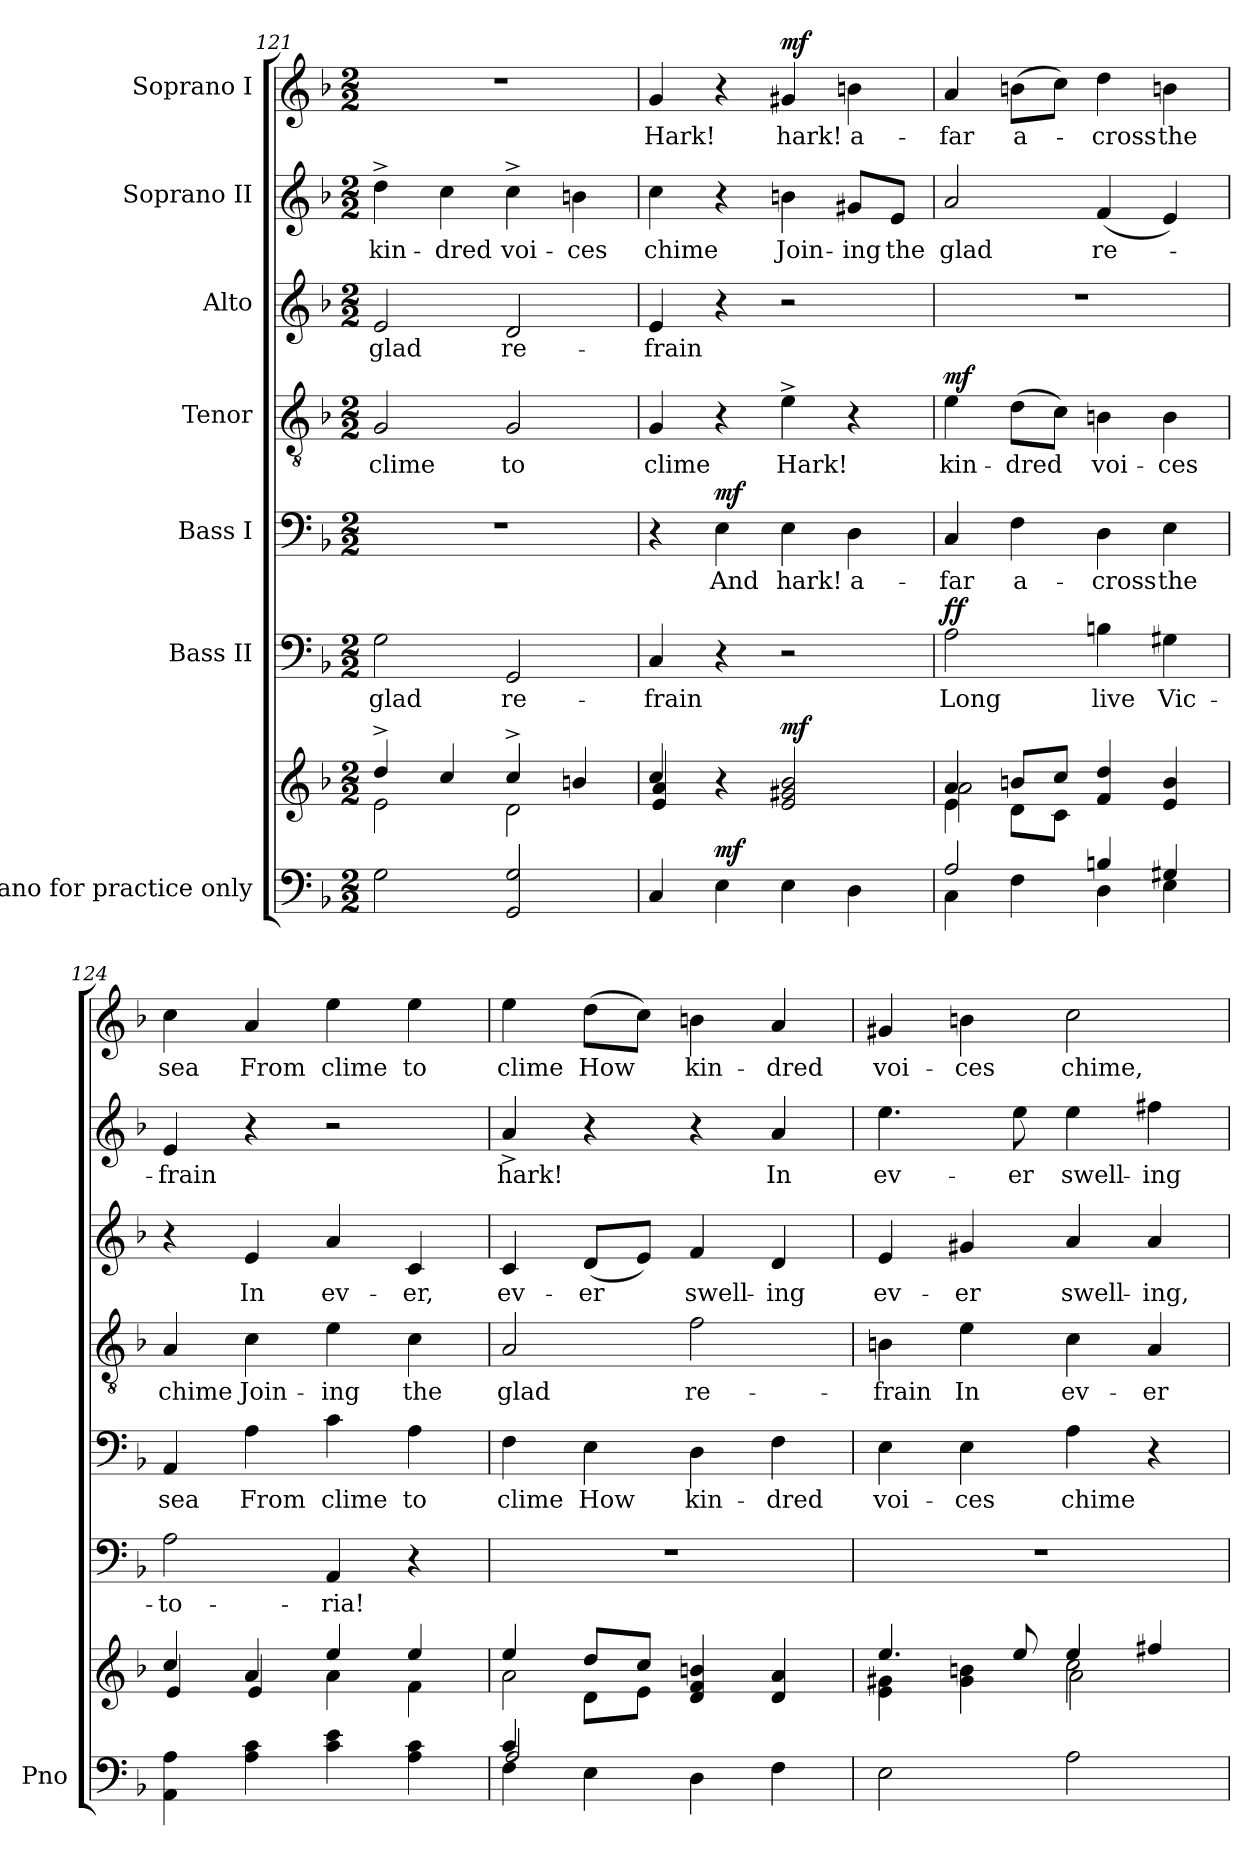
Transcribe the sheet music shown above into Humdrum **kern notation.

**kern	**kern	**dynam	**kern	**text	**dynam	**kern	**text	**dynam	**kern	**text	**dynam	**kern	**text	**kern	**text	**kern	**text	**dynam
*part7	*part7	*part7	*part6	*part6	*part6	*part5	*part5	*part5	*part4	*part4	*part4	*part3	*part3	*part2	*part2	*part1	*part1	*part1
*staff8	*staff7	*staff7/8	*staff6	*staff6	*staff6	*staff5	*staff5	*staff5	*staff4	*staff4	*staff4	*staff3	*staff3	*staff2	*staff2	*staff1	*staff1	*staff1
*I"Piano for practice only	*	*	*I"Bass II	*	*	*I"Bass I	*	*	*I"Tenor	*	*	*I"Alto	*	*I"Soprano II	*	*I"Soprano I	*	*
*I'Pno	*	*	*	*	*	*	*	*	*	*	*	*	*	*	*	*	*	*
*clefF4	*clefG2	*	*clefF4	*	*	*clefF4	*	*	*clefGv2	*	*	*clefG2	*	*clefG2	*	*clefG2	*	*
*k[b-]	*k[b-]	*	*k[b-]	*	*	*k[b-]	*	*	*k[b-]	*	*	*k[b-]	*	*k[b-]	*	*k[b-]	*	*
*M2/2	*M2/2	*	*M2/2	*	*	*M2/2	*	*	*M2/2	*	*	*M2/2	*	*M2/2	*	*M2/2	*	*
=121	=121	=121	=121	=121	=121	=121	=121	=121	=121	=121	=121	=121	=121	=121	=121	=121	=121	=121
*	*^	*	*	*	*	*	*	*	*	*	*	*	*	*	*	*	*	*
2G\	4dd^/	2e\	.	2G\	glad	.	1r	.	.	2G/	clime	.	2e/	glad	4dd^\	kin-	1r	.	.
.	4cc/	.	.	.	.	.	.	.	.	.	.	.	.	.	4cc\	-dred	.	.	.
2GG/ 2G/	4cc^/	2d\	.	2GG/	re-	.	.	.	.	2G/	to	.	2d/	re-	4cc^\	voi-	.	.	.
.	4bn/	.	.	.	.	.	.	.	.	.	.	.	.	.	4bn\	-ces	.	.	.
=122	=122	=122	=122	=122	=122	=122	=122	=122	=122	=122	=122	=122	=122	=122	=122	=122	=122	=122	=122
4C/	4cc/	4e/ 4a/	.	4C/	-frain	.	4r	.	.	4G/	clime	.	4e/	-frain	4cc\	chime	4g/	Hark!	.
!	!	!	!LO:DY:a=2	!	!	!	!	!	!LO:DY:a	!	!	!	!	!	!	!	!	!	!
4E\	4r	2.ryy	mf	4r	.	.	4E\	And	mf	4r	.	.	4r	.	4r	.	4r	.	.
!	!	!	!LO:DY:a	!	!	!	!	!	!	!	!	!	!	!	!	!	!	!	!LO:DY:a
4E\	2e/ 2g#X/ 2b-/	.	mf	2r	.	.	4E\	hark!	.	4e^\	Hark!	.	2r	.	4bn\	Join-	4g#X/	hark!	mf
4D\	.	.	.	.	.	.	4D\	a-	.	4r	.	.	.	.	8g#X/L	-ing	4bn\	a-	.
.	.	.	.	.	.	.	.	.	.	.	.	.	.	.	8e/J	the	.	.	.
=123	=123	=123	=123	=123	=123	=123	=123	=123	=123	=123	=123	=123	=123	=123	=123	=123	=123	=123	=123
*^	*	*^	*	*	*	*	*	*	*	*	*	*	*	*	*	*	*	*	*
!	!	!	!	!	!	!	!	!LO:DY:a	!	!	!	!	!	!LO:DY:a	!	!	!	!	!	!	!
2A/	4C\	4a/	2a\	4e\	.	2A\	Long	ff	4C/	-far	.	4e\	kin-	mf	1r	.	2a/	glad	4a/	-far	.
.	4F\	8bn/L	.	8d\L	.	.	.	.	4F\	a-	.	(8d\L	-dred	.	.	.	.	.	(8bn\L	a-	.
.	.	8cc/J	.	8c\J	.	.	.	.	.	.	.	8c\J)	.	.	.	.	.	.	8cc\J)	.	.
4Bn/	4D\	4f/ 4dd/	2ryy	2ryy	.	4Bn\	live	.	4D\	-cross	.	4Bn\	voi-	.	.	.	(4f/	re-	4dd\	-cross	.
4G#X/	4E\	4e/ 4b/	.	.	.	4G#X\	Vic-	.	4E\	the	.	4B\	-ces	.	.	.	4e/)	.	4bn\	the	.
*v	*v	*	*	*	*	*	*	*	*	*	*	*	*	*	*	*	*	*	*	*	*
*	*	*v	*v	*	*	*	*	*	*	*	*	*	*	*	*	*	*	*	*	*
=124	=124	=124	=124	=124	=124	=124	=124	=124	=124	=124	=124	=124	=124	=124	=124	=124	=124	=124	=124
4AA\ 4A\	4cc/	4e/	.	2A\	-to-	.	4AA/	sea	.	4A/	chime	.	4r	.	4e/	-frain	4cc\	sea	.
4A\ 4c\	4a/	4e/	.	.	.	.	4A\	From	.	4c\	Join-	.	4e/	In	4r	.	4a/	From	.
4c\ 4e\	4ee/	4a\	.	4AA/	-ria!	.	4c\	clime	.	4e\	-ing	.	4a/	ev-	2r	.	4ee\	clime	.
4A\ 4c\	4ee/	4f\	.	4r	.	.	4A\	to	.	4c\	the	.	4c/	-er,	.	.	4ee\	to	.
=125	=125	=125	=125	=125	=125	=125	=125	=125	=125	=125	=125	=125	=125	=125	=125	=125	=125	=125	=125
*^	*	*^	*	*	*	*	*	*	*	*	*	*	*	*	*	*	*	*	*
*	*^	*	*	*	*	*	*	*	*	*	*	*	*	*	*	*	*	*	*	*	*
4c/	4F\	2A/	4ee/	4ryy	2a\	.	1r	.	.	4F\	clime	.	2A/	glad	.	4c/	ev-	4a^>/	hark!	4ee\	clime	.
4E\	2.ryy	.	8dd/L	8d\L	.	.	.	.	.	4E\	How	.	.	.	.	(8d/L	-er	4r	.	(8dd\L	How	.
.	.	.	8cc/J	8e\J	.	.	.	.	.	.	.	.	.	.	.	8e/J)	.	.	.	8cc\J)	.	.
4D\	.	2ryy	4d/ 4f/ 4bn/	2ryy	2ryy	.	.	.	.	4D\	kin-	.	2f\	re-	.	4f/	swell-	4r	.	4bn\	kin-	.
4F\	.	.	4d/ 4a/	.	.	.	.	.	.	4F\	-dred	.	.	.	.	4d/	-ing	4a/	In	4a/	-dred	.
*v	*v	*v	*	*	*	*	*	*	*	*	*	*	*	*	*	*	*	*	*	*	*	*
=126	=126	=126	=126	=126	=126	=126	=126	=126	=126	=126	=126	=126	=126	=126	=126	=126	=126	=126	=126	=126
2E\	4e\ 4g#X\	4.ee/	2ryy	.	1r	.	.	4E\	voi-	.	4Bn\	-frain	.	4e/	ev-	4.ee\	ev-	4g#X/	voi-	.
.	4g#\ 4bn\	.	.	.	.	.	.	4E\	-ces	.	4e\	In	.	4g#X/	-er	.	.	4bn\	-ces	.
.	.	8ee/	.	.	.	.	.	.	.	.	.	.	.	.	.	8ee\	-er	.	.	.
2A\	2cc\	4ee/	2a\	.	.	.	.	4A\	chime	.	4c\	ev-	.	4a/	swell-	4ee\	swell-	2cc\	chime,	.
.	.	4ff#X/	.	.	.	.	.	4r	.	.	4A/	-er	.	4a/	-ing,	4ff#X\	-ing	.	.	.
*	*v	*v	*v	*	*	*	*	*	*	*	*	*	*	*	*	*	*	*	*	*
=	=	=	=	=	=	=	=	=	=	=	=	=	=	=	=	=	=	=
*-	*-	*-	*-	*-	*-	*-	*-	*-	*-	*-	*-	*-	*-	*-	*-	*-	*-	*-
